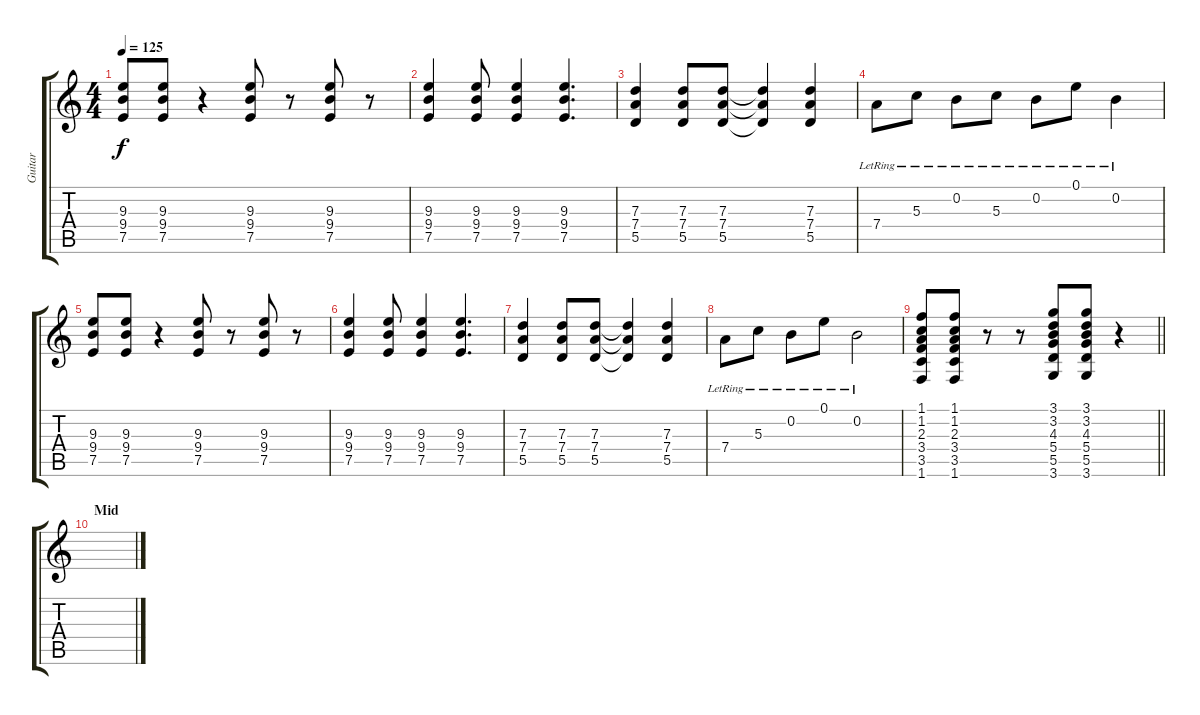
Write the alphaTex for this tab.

\track ("Guitar" "Guitar") {instrument overdrivenguitar}
\staff {score tabs}
\tuning (E4 B3 G3 D3 A2 E2) {hide}
\ts (4 4)
\tempo 125
\clef g2
\ks c
(9.3 9.4 7.5).8{dy f} (9.3 9.4 7.5).8 r.4 (9.3 9.4 7.5).8 r.8 (9.3 9.4 7.5).8 r.8 |
(9.3 9.4 7.5).4 (9.3 9.4 7.5).8 (9.3 9.4 7.5).4 (9.3 9.4 7.5).4{d} |
(7.3 7.4 5.5).4 (7.3 7.4 5.5).8 (7.3 7.4 5.5).8 (7.3{t} 7.4{t} 5.5{t}).4 (7.3 7.4 5.5).4 |
7.4{lr}.8 5.3{lr}.8 0.2{lr}.8 5.3{lr}.8 0.2{lr}.8 0.1{lr}.8 0.2{lr}.4 |
(9.3 9.4 7.5).8 (9.3 9.4 7.5).8 r.4 (9.3 9.4 7.5).8 r.8 (9.3 9.4 7.5).8 r.8 |
(9.3 9.4 7.5).4 (9.3 9.4 7.5).8 (9.3 9.4 7.5).4 (9.3 9.4 7.5).4{d} |
(7.3 7.4 5.5).4 (7.3 7.4 5.5).8 (7.3 7.4 5.5).8 (7.3{t} 7.4{t} 5.5{t}).4 (7.3 7.4 5.5).4 |
7.4{lr}.8 5.3{lr}.8 0.2{lr}.8 0.1{lr}.8 0.2{lr}.2 |
\barLineRight lightlight
(1.1 1.2 2.3 3.4 3.5 1.6).8 (1.1 1.2 2.3 3.4 3.5 1.6).8 r.8 r.8 (3.1 3.2 4.3 5.4 5.5 3.6).8 (3.1 3.2 4.3 5.4 5.5 3.6).8 r.4 |
\section ("" "Mid")
